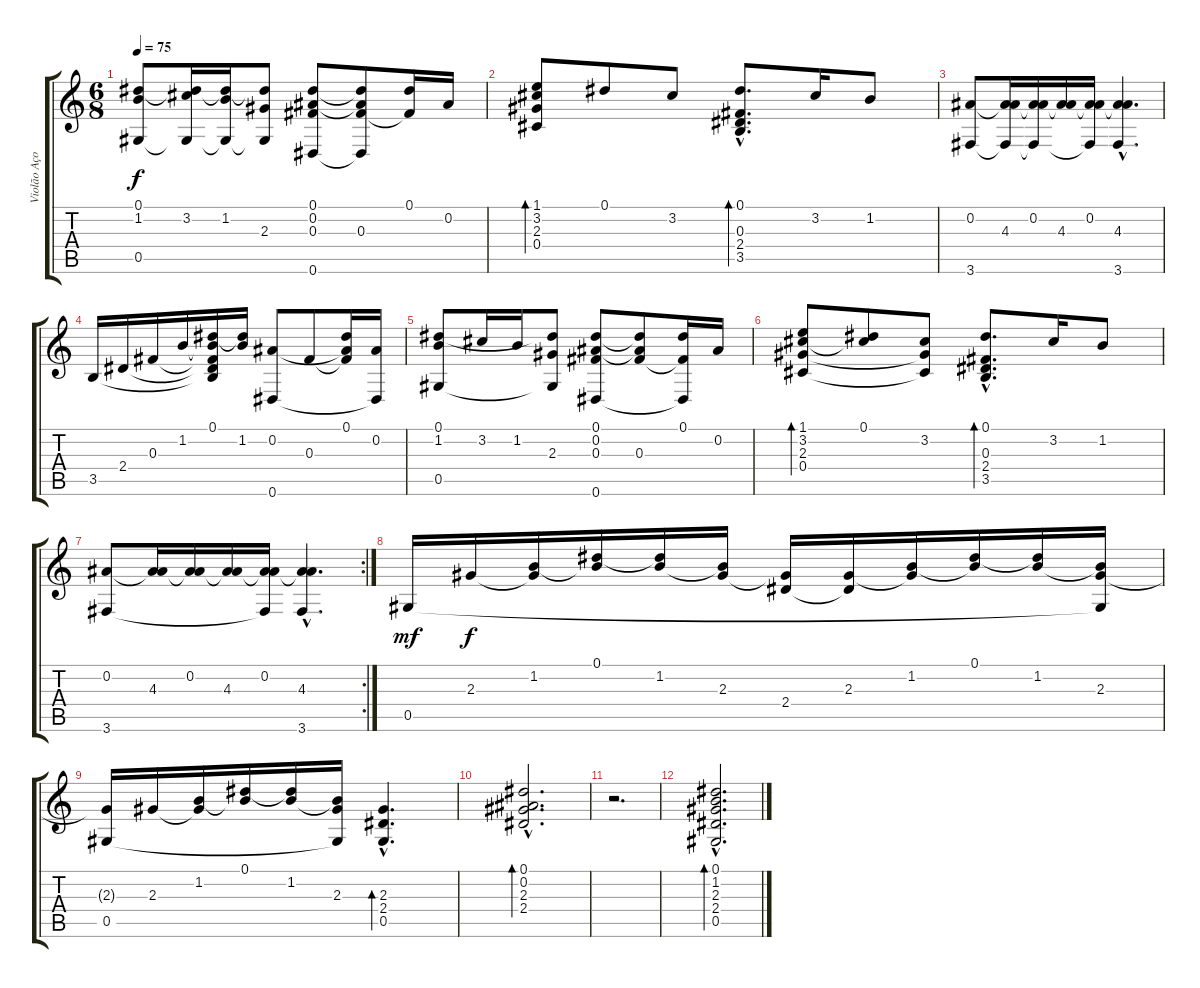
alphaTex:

\track ("Violão Aço (Base)" "Violão Aço") {instrument acousticguitarsteel}
\staff {score tabs}
\tuning (Eb4 Bb3 Gb3 Db3 Ab2 Eb2) {hide}
\ts (6 8)
\tempo 75
\clef g2
\ks c
(0.1 1.2 0.5).8{dy f} (0.1{t} 3.2 0.5{t}).16 (0.1{t} 1.2 0.5{t}).16 (0.1{t} 2.3 0.5{t}).8 (0.1 0.2 0.3 0.6).8 (0.1{t} 0.2{t} 0.3 0.6{t}).8 (0.1 0.3{t}).16 0.2.16 |
(1.1 3.2 2.3 0.4).8{bd 480} 0.1.8 3.2.8 (0.1{hac} 0.3{hac} 2.4{hac} 3.5{hac}).8{d bd 240} 3.2.16 1.2.8 |
(0.2 3.6).8 (0.2{t} 4.3 3.6{t}).16 (0.2 4.3{t} 3.6{t}).16 (0.2{t} 4.3).16 (0.2 4.3{t} 3.6{t}).16 (0.2{hac t} 4.3{hac} 3.6{hac}).4{d} |
3.5.16 2.4.16 0.3.16 1.2.16 (0.1 1.2{t} 0.3{t} 2.4{t} 3.5{t}).16 (0.1{t} 1.2).16 (0.2 0.6).8 0.3.8 (0.1 0.2{t} 0.3{t}).16 (0.2 0.6{t}).16 |
(0.1 1.2 0.5).8 3.2.16 1.2.16 (0.1{t} 2.3 0.5{t}).8 (0.1 0.2 0.3 0.6).8 (0.1{t} 0.2{t} 0.3).8 (0.1 0.3{t} 0.6{t}).16 0.2.16 |
(1.1 3.2 2.3 0.4).8{bd 240} (0.1 3.2{t}).8 (3.2 2.3{t} 0.4{t}).8 (0.1{hac} 0.3{hac} 2.4{hac} 3.5{hac}).8{d bd 240} 3.2.16 1.2.8 |
\rc 2
(0.2 3.6).8 (0.2{t} 4.3).16 (0.2 4.3{t}).16 (0.2{t} 4.3).16 (0.2 4.3{t} 3.6{t}).16 (0.2{hac t} 4.3{hac} 3.6{hac}).4{d} |
0.5.16{dy mf} 2.3.16{dy f} (1.2 2.3{t}).16 (0.1 1.2{t}).16 (0.1{t} 1.2).16 (1.2{t} 2.3).16 (2.3{t} 2.4).16 (2.3 2.4{t}).16 (1.2 2.3{t}).16 (0.1 1.2{t}).16 (0.1{t} 1.2).16 (1.2{t} 2.3 0.5{t}).16 |
(2.3{t} 0.5).16 2.3.16 (1.2 2.3{t}).16 (0.1 1.2{t}).16 (0.1{t} 1.2).16 (1.2{t} 2.3 0.5{t}).16 (2.3{hac} 2.4{hac} 0.5{hac}).4{d bd 240} |
(0.1{hac} 0.2{hac} 2.3{hac} 2.4{hac}).2{d bd 240} |
r.2{d} |
(0.1{hac} 1.2{hac} 2.3{hac} 2.4{hac} 0.5{hac}).2{d bd 240}
